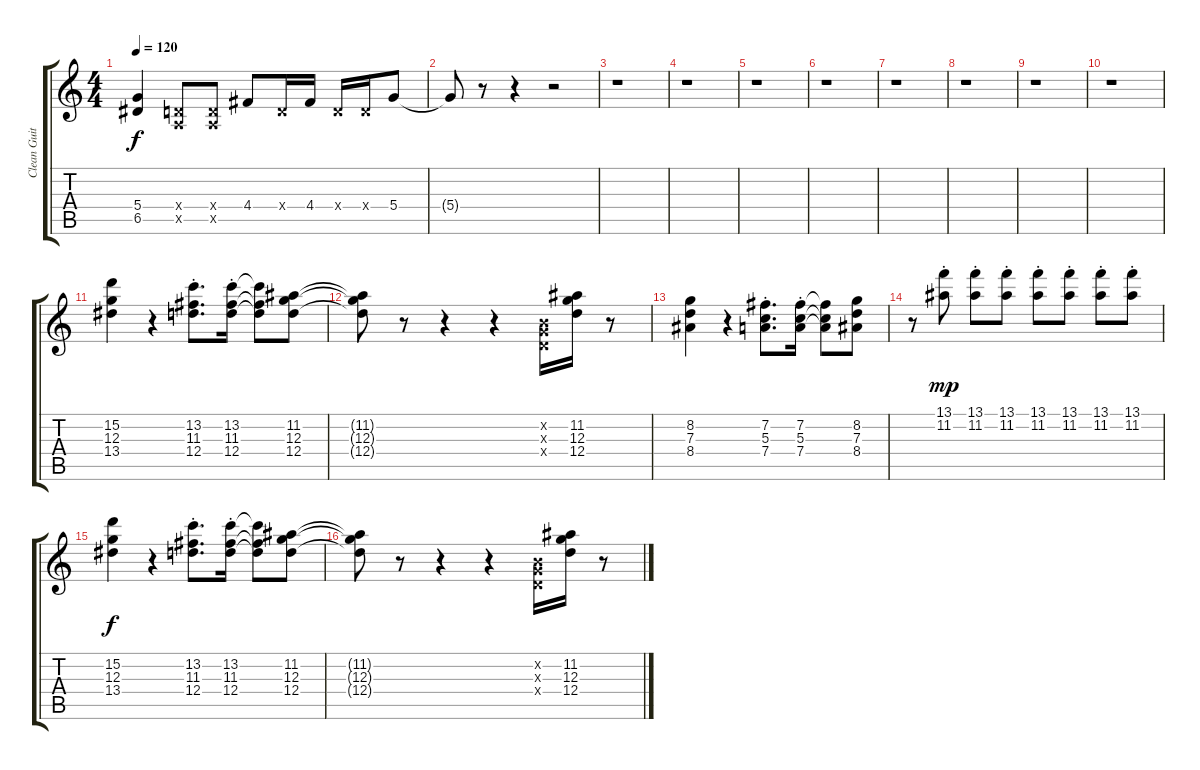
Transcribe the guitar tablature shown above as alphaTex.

\track ("Clean Guitar" "Clean Guit") {instrument electricguitarclean}
\staff {score tabs}
\tuning (E4 B3 G3 D3 A2 E2) {hide}
\ts (4 4)
\tempo 120
\clef g2
\ks c
(5.4 6.5).4{dy f} (0.4{x} 0.5{x}).8 (0.4{x} 0.5{x}).8 4.4.8 0.4{x}.16 4.4.16 0.4{x}.16 0.4{x}.16 5.4.8 |
5.4{t}.8 r.8 r.4 r.2 |
r.1 |
r.1 |
r.1 |
r.1 |
r.1 |
r.1 |
r.1 |
r.1 |
(15.2 12.3 13.4).4 r.4 (13.2{st} 11.3{st} 12.4{st}).8{d} (13.2{st} 11.3{st} 12.4{st}).16 (13.2{t} 11.3{t} 12.4{t}).8 (11.2 12.3 12.4).8 |
(11.2{t} 12.3{t} 12.4{t}).8 r.8 r.4 r.4 (0.2{x} 0.3{x} 0.4{x}).16 (11.2 12.3 12.4).16 r.8 |
(8.2 7.3 8.4).4 r.4 (7.2{st} 5.3{st} 7.4{st}).8{d} (7.2{st} 5.3{st} 7.4{st}).16 (7.2{t} 5.3{t} 7.4{t}).8 (8.2 7.3 8.4).8 |
r.8 (13.1{st} 11.2{st}).8{dy mp} (13.1{st} 11.2{st}).8 (13.1{st} 11.2{st}).8 (13.1{st} 11.2{st}).8 (13.1{st} 11.2{st}).8 (13.1{st} 11.2{st}).8 (13.1{st} 11.2{st}).8 |
(15.2 12.3 13.4).4{dy f} r.4 (13.2{st} 11.3{st} 12.4{st}).8{d} (13.2{st} 11.3{st} 12.4{st}).16 (13.2{t} 11.3{t} 12.4{t}).8 (11.2 12.3 12.4).8 |
(11.2{t} 12.3{t} 12.4{t}).8 r.8 r.4 r.4 (0.2{x} 0.3{x} 0.4{x}).16 (11.2 12.3 12.4).16 r.8
